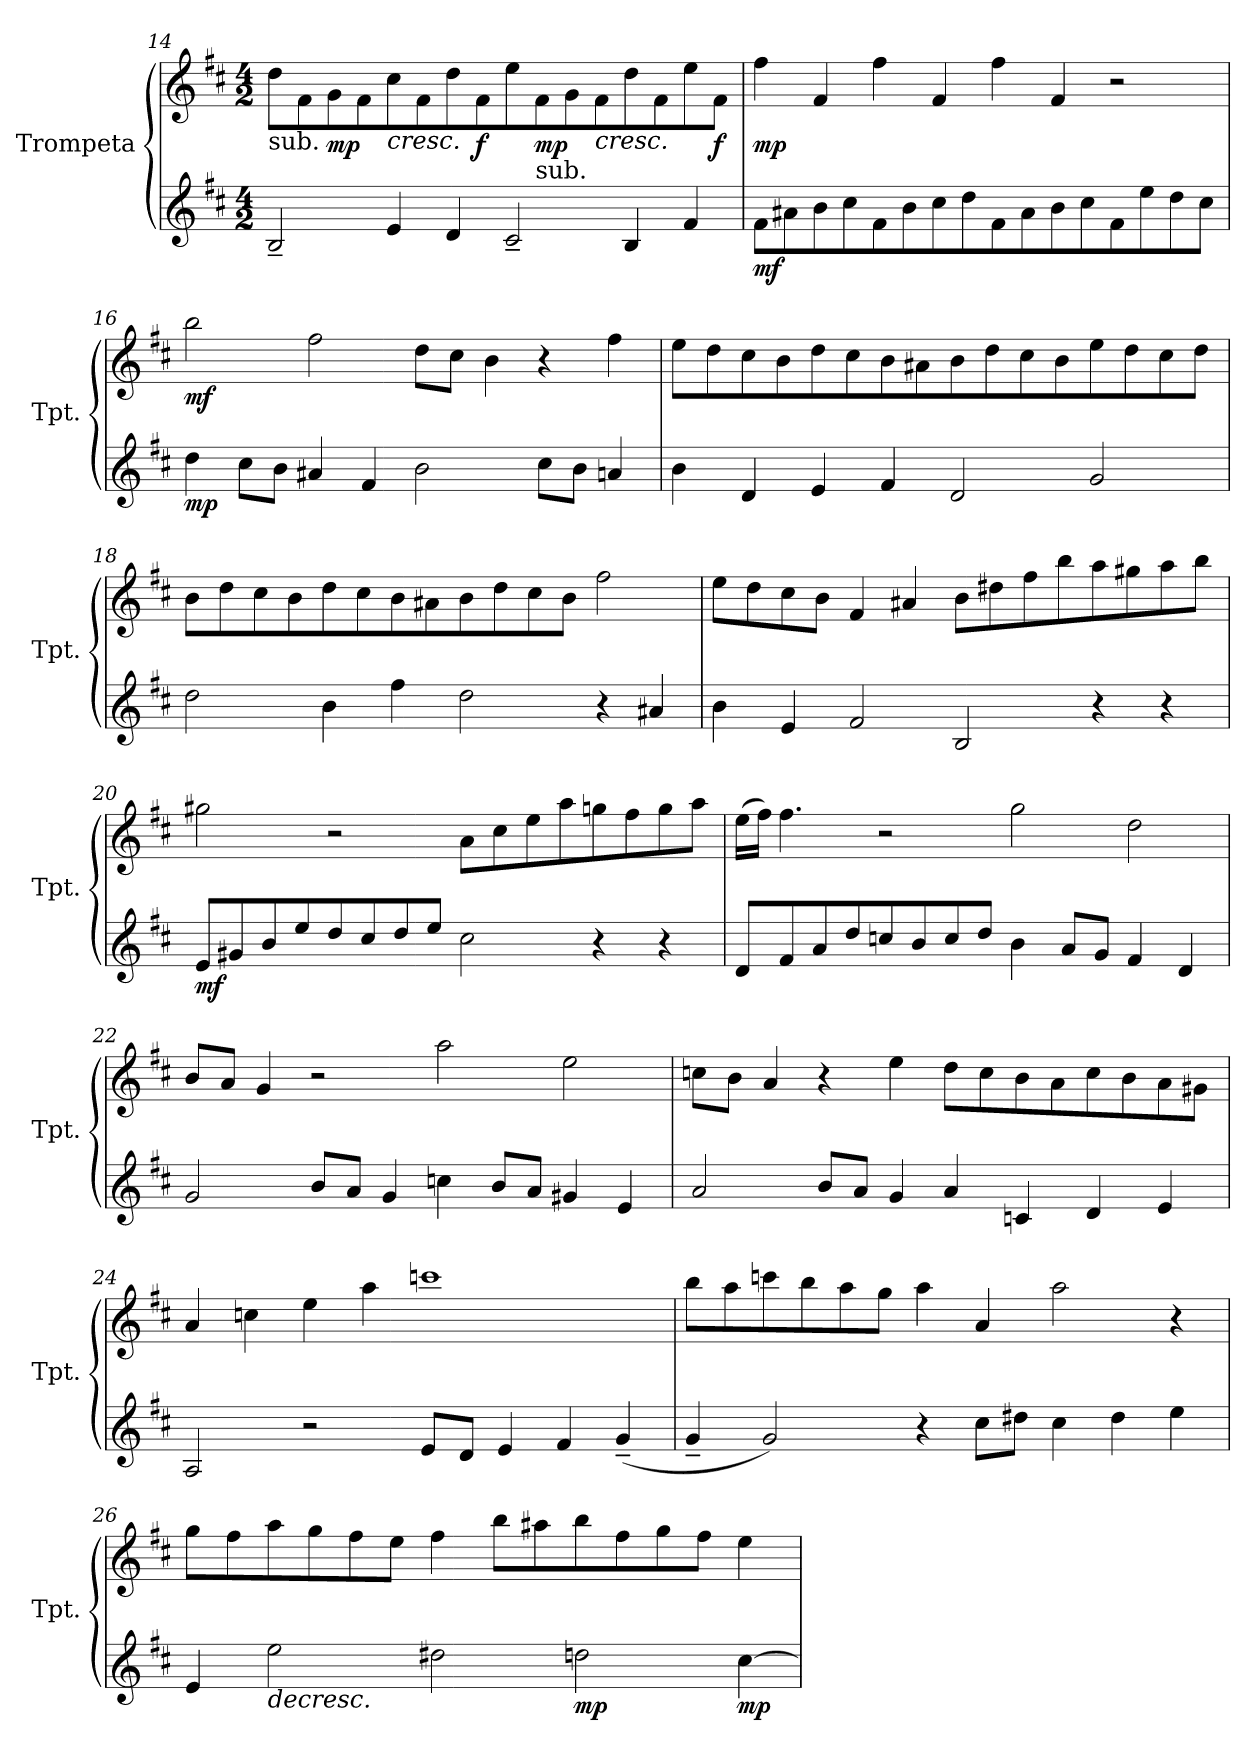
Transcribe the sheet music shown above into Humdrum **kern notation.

**kern	**dynam	**kern	**dynam
*part2	*part2	*part1	*part1
*staff2	*staff2	*staff1	*staff1
*I"Trompeta	*	*I"Trompeta	*
*I'Tpt.	*	*I'Tpt.	*
*clefG2	*	*clefG2	*
*ITrd1c2	*	*ITrd1c2	*
*k[]	*	*k[]	*
*M4/2	*	*M4/2	*
=14	=14	=14	=14
!	!	!LO:TX:b:t=sub.	!
2A~/	.	8cc\L	.
.	.	8e\	.
!	!	!	!LO:DY:b
.	.	8f\	mp
.	.	8e\	.
!	!	!	!LO:HP:b
4d/	.	8b\	<
.	.	8e\	.
4c/	.	8cc\	.
!	!	!	!LO:DY:b
.	.	8e\	f
2B~/	.	8dd\	.
!	!	!LO:TX:b:t=sub.	!
!	!	!	!LO:DY:b
.	.	8e\	mp
.	.	8f\	.
!	!	!	!LO:HP:b
.	.	8e\	<
4A/	.	8cc\	.
.	.	8e\	.
4e/	.	8dd\	.
!	!	!	!LO:DY:b
.	.	8e\J	f
.	.	.	[ [
!!LO:PB:g=z
=15	=15	=15	=15
!	!LO:DY:b	!	!LO:DY:b
8e\L	mf	4ee\	mp
8g#X\	.	.	.
8a\	.	4e/	.
8b\	.	.	.
8e\	.	4ee\	.
8a\	.	.	.
8b\	.	4e/	.
8cc\	.	.	.
8e\	.	4ee\	.
8g#\	.	.	.
8a\	.	4e/	.
8b\	.	.	.
8e\	.	2r	.
8dd\	.	.	.
8cc\	.	.	.
8b\J	.	.	.
=16	=16	=16	=16
!	!LO:DY:b	!	!LO:DY:b
4cc\	mp	2aa\	mf
8b\L	.	.	.
8a\J	.	.	.
4g#X/	.	2ee\	.
4e/	.	.	.
2a\	.	8cc\L	.
.	.	8b\J	.
.	.	4a\	.
8b\L	.	4r	.
8a\J	.	.	.
4gn/	.	4ee\	.
!!LO:LB:g=z
=17	=17	=17	=17
4a\	.	8dd\L	.
.	.	8cc\	.
4c/	.	8b\	.
.	.	8a\	.
4d/	.	8cc\	.
.	.	8b\	.
4e/	.	8a\	.
.	.	8g#X\	.
2c/	.	8a\	.
.	.	8cc\	.
.	.	8b\	.
.	.	8a\	.
2f/	.	8dd\	.
.	.	8cc\	.
.	.	8b\	.
.	.	8cc\J	.
=18	=18	=18	=18
2cc\	.	8a\L	.
.	.	8cc\	.
.	.	8b\	.
.	.	8a\	.
4a\	.	8cc\	.
.	.	8b\	.
4ee\	.	8a\	.
.	.	8g#X\	.
2cc\	.	8a\	.
.	.	8cc\	.
.	.	8b\	.
.	.	8a\J	.
4r	.	2ee\	.
4g#X/	.	.	.
!!LO:LB:g=z
=19	=19	=19	=19
4a\	.	8dd\L	.
.	.	8cc\	.
4d/	.	8b\	.
.	.	8a\J	.
2e/	.	4e/	.
.	.	4g#X/	.
2A/	.	8a\L	.
.	.	8cc#X\	.
.	.	8ee\	.
.	.	8aa\	.
4r	.	8gg\	.
.	.	8ff#X\	.
4r	.	8gg\	.
.	.	8aa\J	.
=20	=20	=20	=20
!	!LO:DY:b	!	!
8d/L	mf	2ff#X\	.
8f#X/	.	.	.
8a/	.	.	.
8dd/	.	.	.
8cc/	.	2r	.
8b/	.	.	.
8cc/	.	.	.
8dd/J	.	.	.
2b\	.	8g\L	.
.	.	8b\	.
.	.	8dd\	.
.	.	8gg\	.
4r	.	8ffn\	.
.	.	8ee\	.
4r	.	8ff\	.
.	.	8gg\J	.
!!LO:LB:g=z
=21	=21	=21	=21
8c/L	.	(>16dd\LL	.
.	.	16ee\JJ)	.
8e/	.	4.ee\	.
8g/	.	.	.
8cc/	.	.	.
8b-X/	.	2r	.
8a/	.	.	.
8b-/	.	.	.
8cc/J	.	.	.
4a\	.	2ff\	.
8g/L	.	.	.
8f/J	.	.	.
4e/	.	2cc\	.
4c/	.	.	.
=22	=22	=22	=22
2f/	.	8a/L	.
.	.	8g/J	.
.	.	4f/	.
8a/L	.	2r	.
8g/J	.	.	.
4f/	.	.	.
4b-X\	.	2gg\	.
8a/L	.	.	.
8g/J	.	.	.
4f#X/	.	2dd\	.
4d/	.	.	.
!!LO:LB:g=z
=23	=23	=23	=23
2g/	.	8b-X\L	.
.	.	8a\J	.
.	.	4g/	.
8a/L	.	4r	.
8g/J	.	.	.
4f/	.	4dd\	.
4g/	.	8cc\L	.
.	.	8b-\	.
4B-X/	.	8a\	.
.	.	8g\	.
4c/	.	8b-\	.
.	.	8a\	.
4d/	.	8g\	.
.	.	8f#X\J	.
=24	=24	=24	=24
2G/	.	4g/	.
.	.	4b-X\	.
2r	.	4dd\	.
.	.	4gg\	.
8d/L	.	1bb-X	.
8c/J	.	.	.
4d/	.	.	.
4e/	.	.	.
(<4f~/	.	.	.
!!LO:LB:g=z
=25	=25	=25	=25
4f~/	.	8aa\L	.
.	.	8gg\	.
2f/)	.	8bb-X\	.
.	.	8aa\	.
.	.	8gg\	.
.	.	8ff\J	.
4r	.	4gg\	.
8b\L	.	4g/	.
8cc#X\J	.	.	.
4b\	.	2gg\	.
4cc#\	.	.	.
4dd\	.	4r	.
=26	=26	=26	=26
4d/	.	8ff\L	.
.	.	8ee\	.
!	!LO:HP:b	!	!
2dd\	>	8gg\	.
.	.	8ff\	.
.	.	8ee\	.
.	.	8dd\J	.
2cc#X\	.	4ee\	.
.	.	8aa\L	.
.	.	8gg#X\	.
!	!LO:DY:b	!	!
2ccn\	mp	8aa\	.
.	.	8ee\	.
.	.	8ff\	.
.	.	8ee\J	.
!	!LO:DY:b	!	!
[4b\	mp	4dd\	.
.	]	.	.
=	=	=	=
*-	*-	*-	*-
